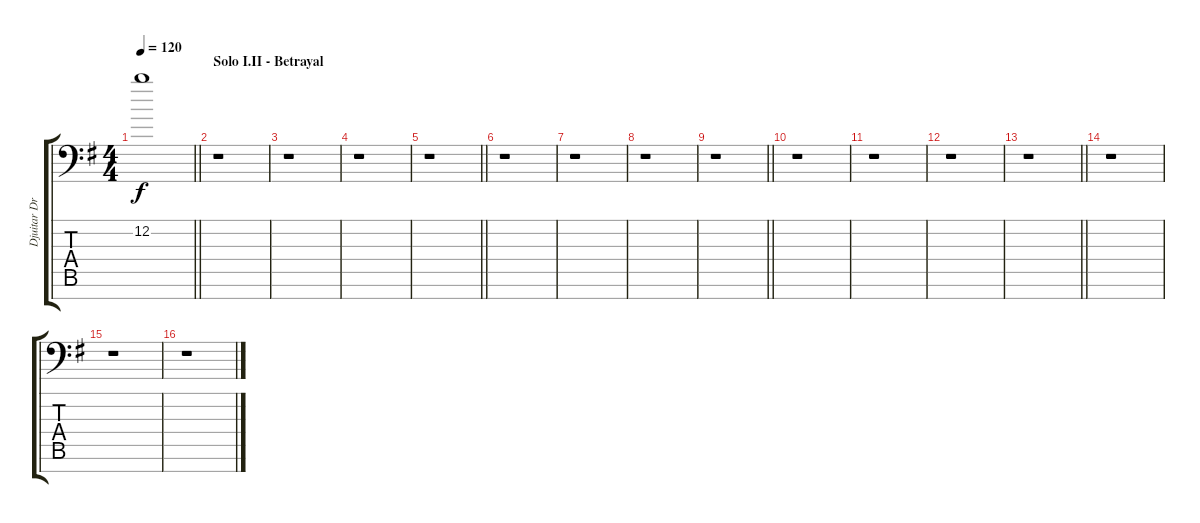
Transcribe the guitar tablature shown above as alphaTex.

\track ("Djuitar Dropped A" "Djuitar Dr") {instrument distortionguitar}
\staff {score tabs}
\tuning (E4 B3 G3 D3 A2 E2 A1) {hide}
\ts (4 4)
\tempo 120
\clef f4
\barLineRight lightlight
\ks eminor
12.2{t}.1{dy f} |
\section ("" "Solo I.II - Betrayal")
r.1 |
r.1 |
r.1 |
\barLineRight lightlight
r.1 |
r.1 |
r.1 |
r.1 |
\barLineRight lightlight
r.1 |
r.1 |
r.1 |
r.1 |
\barLineRight lightlight
r.1 |
r.1 |
r.1 |
r.1
